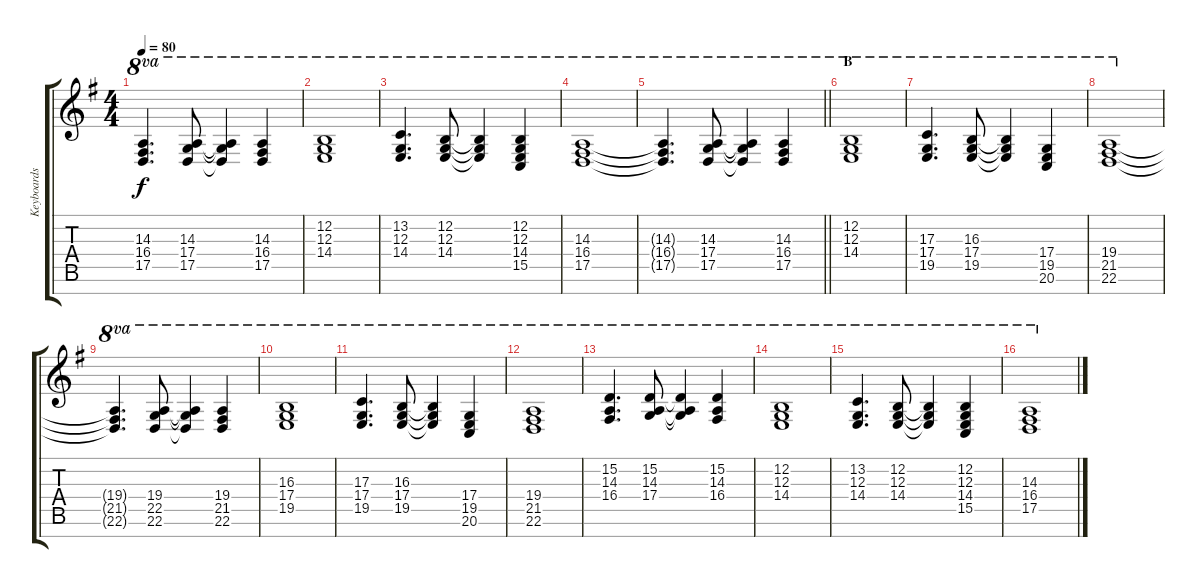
\track ("Keyboards (high register)" "Keyboards ") {instrument acousticgrandpiano}
\staff {score tabs}
\tuning (E4 B3 G3 D3 A2 E2 B1) {hide}
\ts (4 4)
\tempo 80
\clef g2
\ks g
(14.3{t} 16.4{t} 17.5{t}).4{d ot 8va dy f} (14.3 17.4 17.5).8{ot 8va} (14.3{t} 17.4{t} 17.5{t}).4{ot 8va} (14.3 16.4 17.5).4{ot 8va} |
(12.2 12.3 14.4).1{ot 8va volume 10 instrument stringensemble1} |
(13.2 12.3 14.4).4{d ot 8va} (12.2 12.3 14.4).8{ot 8va} (12.2{t} 12.3{t} 14.4{t}).4{ot 8va} (12.2 12.3 14.4 15.5).4{ot 8va} |
(14.3 16.4 17.5).1{ot 8va} |
\barLineRight lightlight
(14.3{t} 16.4{t} 17.5{t}).4{d ot 8va} (14.3 17.4 17.5).8{ot 8va} (14.3{t} 17.4{t} 17.5{t}).4{ot 8va} (14.3 16.4 17.5).4{ot 8va} |
\section ("" "B")
(12.2 12.3 14.4).1{ot 8va instrument churchorgan} |
\ks eminor
(17.3 17.4 19.5).4{d ot 8va} (16.3 17.4 19.5).8{ot 8va} (16.3{t} 17.4{t} 19.5{t}).4{ot 8va} (17.4 19.5 20.6).4{ot 8va} |
(19.4 21.5 22.6).1{ot 8va} |
(19.4{t} 21.5{t} 22.6{t}).4{d ot 8va} (19.4 22.5 22.6).8{ot 8va} (19.4{t} 22.5{t} 22.6{t}).4{ot 8va} (19.4 21.5 22.6).4{ot 8va} |
(16.3 17.4 19.5).1{ot 8va} |
(17.3 17.4 19.5).4{d ot 8va} (16.3 17.4 19.5).8{ot 8va} (16.3{t} 17.4{t} 19.5{t}).4{ot 8va} (17.4 19.5 20.6).4{ot 8va} |
(19.4 21.5 22.6).1{ot 8va} |
(15.2 14.3 16.4).4{d ot 8va} (15.2 14.3 17.4).8{ot 8va} (15.2{t} 14.3{t} 17.4{t}).4{ot 8va} (15.2 14.3 16.4).4{ot 8va} |
(12.2 12.3 14.4).1{ot 8va} |
\ks g
(13.2 12.3 14.4).4{d ot 8va} (12.2 12.3 14.4).8{ot 8va} (12.2{t} 12.3{t} 14.4{t}).4{ot 8va} (12.2 12.3 14.4 15.5).4{ot 8va} |
(14.3 16.4 17.5).1{ot 8va}
